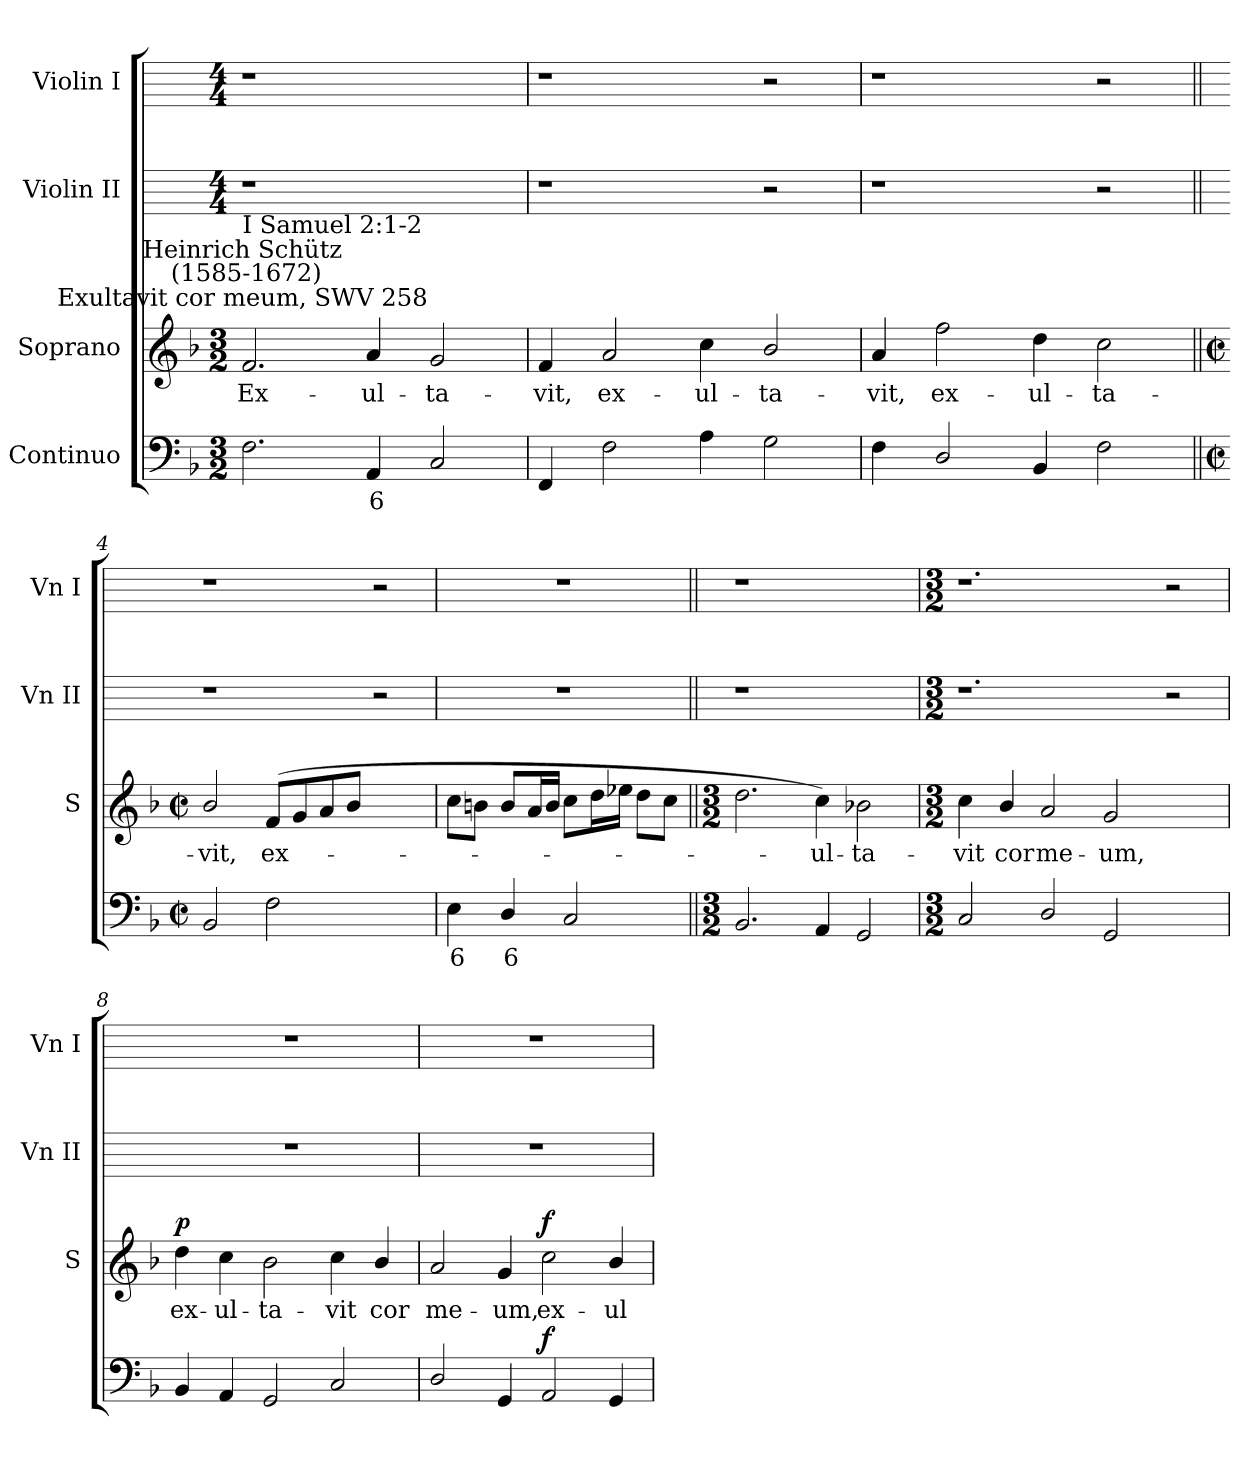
**kern	**text	**dynam	**kern	**text	**dynam	**kern	**kern
*part4	*part4	*part4	*part3	*part3	*part3	*part2	*part1
*staff4	*staff4	*staff4	*staff3	*staff3	*staff3	*staff2	*staff1
*I"Continuo	*	*	*I"Soprano	*	*	*I"Violin II	*I"Violin I
*	*	*	*I'S	*	*	*I'Vn II	*I'Vn I
*clefF4	*	*	*clefG2	*	*	*	*
*k[b-]	*	*	*k[b-]	*	*	*	*
*F:	*	*	*F:	*	*	*	*
*M3/2	*	*	*M3/2	*	*	*M4/4	*M4/4
=1	=1	=1	=1	=1	=1	=1	=1
!	!	!	!LO:TX:a:cj:t=Exultavit cor meum, SWV 258	!	!	!	!
!	!	!	!LO:TX:a:cj:t=Heinrich Schütz\n (1585-1672)	!	!	!	!
!	!	!	!LO:TX:a:t=I Samuel 2&colon;1-2	!	!	!	!
!	!	!	!	!LO:LY:b	!	!	!
2.F	.	.	2.f	Ex-	.	1r	1r
!	!LO:LY:b	!	!	!LO:LY:b	!	!	!
4AA	6	.	4a	-ul-	.	.	.
!	!	!	!	!LO:LY:b	!	!	!
2C	.	.	2g	-ta-	.	2ryy	2ryy
=2	=2	=2	=2	=2	=2	=2	=2
!	!	!	!	!LO:LY:b	!	!	!
4FF	.	.	4f	-vit,	.	1r	1r
!	!	!	!	!LO:LY:b	!	!	!
2F	.	.	2a	ex-	.	.	.
!	!	!	!	!LO:LY:b	!	!	!
4A	.	.	4cc	-ul-	.	.	.
!	!	!	!	!LO:LY:b	!	!	!
2G	.	.	2b-/	-ta-	.	2r	2r
=3	=3	=3	=3	=3	=3	=3	=3
!	!	!	!	!LO:LY:b	!	!	!
4F	.	.	4a	-vit,	.	1r	1r
!	!	!	!	!LO:LY:b	!	!	!
2D/	.	.	2ff	ex-	.	.	.
!	!	!	!	!LO:LY:b	!	!	!
4BB-	.	.	4dd	-ul-	.	.	.
!	!	!	!	!LO:LY:b	!	!	!
2F	.	.	2cc	-ta-	.	2r	2r
=4||	=4||	=4||	=4||	=4||	=4||	=4||	=4||
*M2/2	*	*	*M2/2	*	*	*	*
*met(c|)	*	*	*met(c|)	*	*	*	*
!	!	!	!	!LO:LY:b	!	!	!
2BB-	.	.	2b-/	-vit,	.	1r	1r
!	!	!	!	!LO:LY:b	!	!	!
2F	.	.	(<8fL	ex-	.	.	.
.	.	.	8g	.	.	.	.
.	.	.	8a	.	.	.	.
.	.	.	8b-J	.	.	.	.
2ryy	.	.	2ryy	.	.	2r	2r
=5	=5	=5	=5	=5	=5	=5	=5
!	!LO:LY:b	!	!	!	!	!	!
4E	6	.	8ccL	.	.	1r	1r
.	.	.	8bnJ	.	.	.	.
!	!LO:LY:b	!	!	!	!	!	!
4D/	6	.	8bL	.	.	.	.
.	.	.	16aL	.	.	.	.
.	.	.	16bJJ	.	.	.	.
2C	.	.	8ccL	.	.	.	.
.	.	.	16ddL	.	.	.	.
.	.	.	16ee-XJJ	.	.	.	.
.	.	.	8ddL	.	.	.	.
.	.	.	8ccJ	.	.	.	.
=6||	=6||	=6||	=6||	=6||	=6||	=6||	=6||
*M3/2	*	*	*M3/2	*	*	*	*
2.BB-	.	.	2.dd	.	.	1r	1r
!	!	!	!	!LO:LY:b	!	!	!
4AA	.	.	4cc)	ul-	.	.	.
!	!	!	!	!LO:LY:b	!	!	!
2GG	.	.	2b-X	-ta-	.	2ryy	2ryy
!!LO:LB:g=z
=7	=7	=7	=7	=7	=7	=7	=7
*M3/2	*	*	*M3/2	*	*	*M3/2	*M3/2
!	!	!	!	!LO:LY:b	!	!	!
2C	.	.	4cc	-vit	.	1.r	1.r
!	!	!	!	!LO:LY:b	!	!	!
.	.	.	4b-/	cor	.	.	.
!	!	!	!	!LO:LY:b	!	!	!
2D/	.	.	2a	me-	.	.	.
!	!	!	!	!LO:LY:b	!	!	!
2GG	.	.	2g	-um,	.	.	.
2ryy	.	.	2ryy	.	.	2r	2r
=8	=8	=8	=8	=8	=8	=8	=8
!	!	!	!	!LO:LY:b	!LO:DY:b	!	!
4BB-	.	.	4dd	ex-	p	1.r	1.r
!	!	!	!	!LO:LY:b	!	!	!
4AA	.	.	4cc	-ul-	.	.	.
!	!	!	!	!LO:LY:b	!	!	!
2GG	.	.	2b-	-ta-	.	.	.
!	!	!	!	!LO:LY:b	!	!	!
2C	.	.	4cc	-vit	.	.	.
!	!	!	!	!LO:LY:b	!	!	!
.	.	.	4b-/	cor	.	.	.
=9	=9	=9	=9	=9	=9	=9	=9
!	!	!	!	!LO:LY:b	!	!	!
2D/	.	.	2a	me-	.	1.r	1.r
!	!	!	!	!LO:LY:b	!	!	!
4GG	.	.	4g	-um,	.	.	.
!	!	!LO:DY:b	!	!LO:LY:b	!LO:DY:b	!	!
2AA	.	f	2cc	ex-	f	.	.
!	!	!	!	!LO:LY:b	!	!	!
4GG	.	.	4b-/	-ul-	.	.	.
=	=	=	=	=	=	=	=
*-	*-	*-	*-	*-	*-	*-	*-
